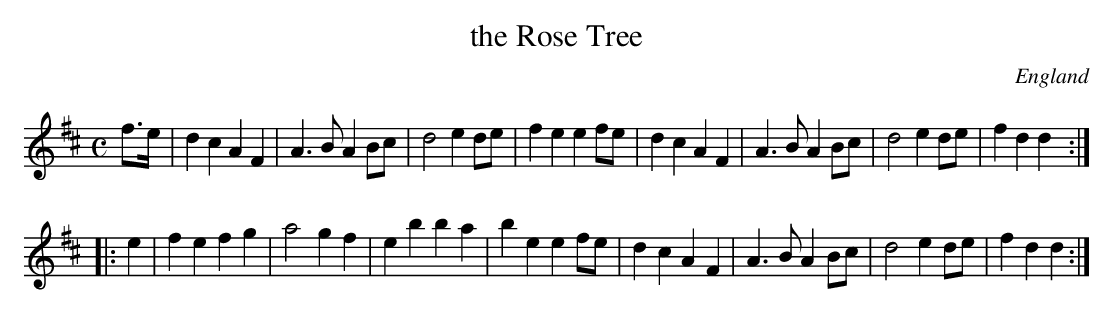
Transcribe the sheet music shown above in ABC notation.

X:1
T:the Rose Tree
M:C
O:England
K:D major
f>e|d2c2 A2F2|A3B A2Bc|d4 e2de|f2e2 e2fe|\
d2c2 A2F2|A3B A2Bc|d4 e2de|f2d2 d2:|
|:e2|f2e2 f2g2|a4 g2f2|e2b2 b2a2|b2e2 e2fe|\
d2c2 A2F2|A3B A2Bc|d4 e2de|f2d2d2:|
